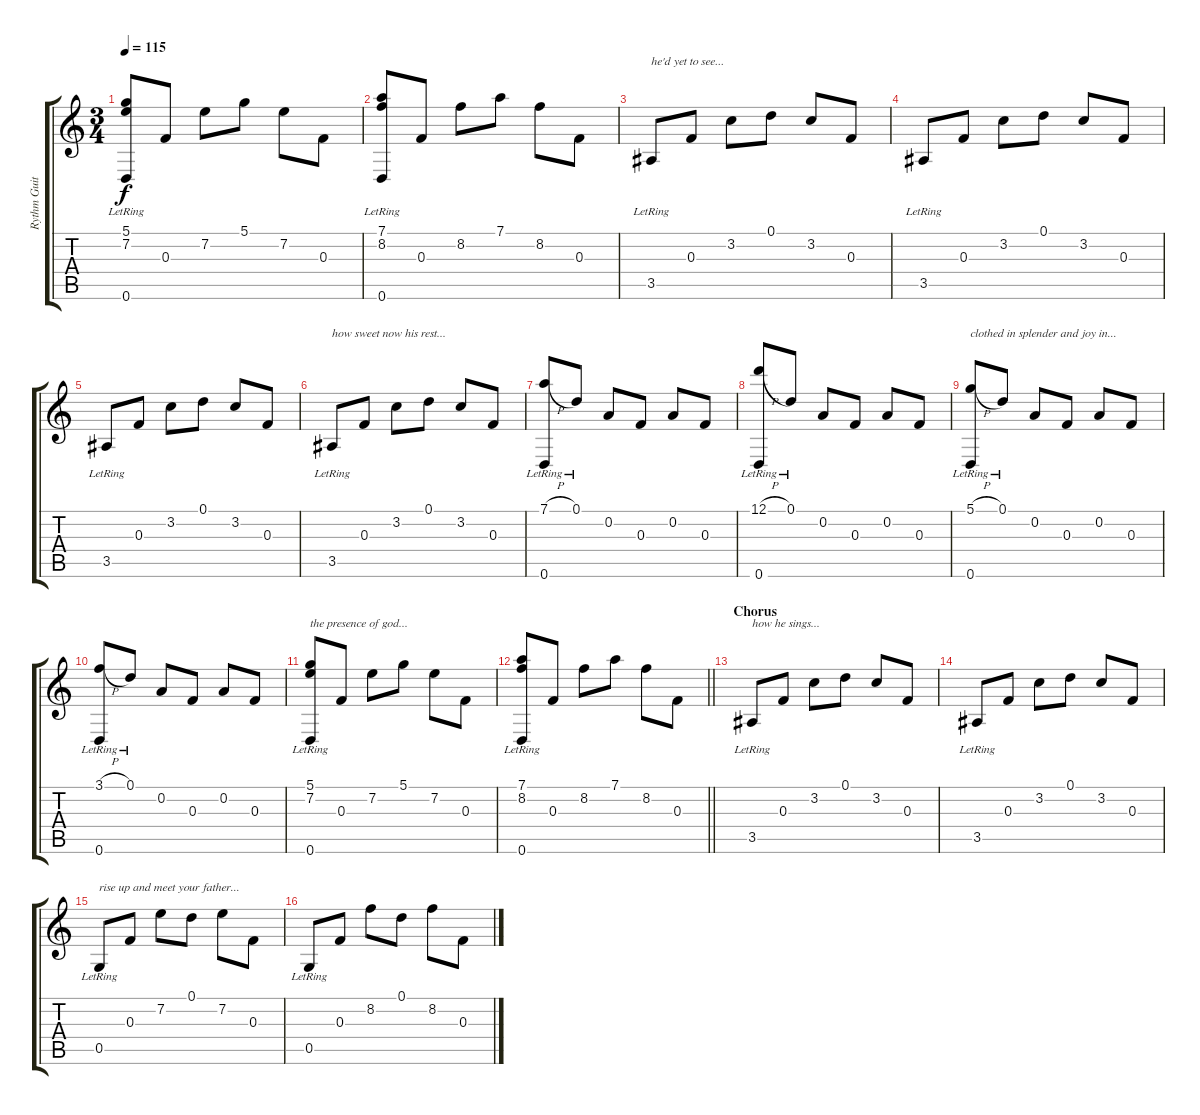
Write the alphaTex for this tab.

\track ("Rythm Guitar" "Rythm Guit") {instrument acousticguitarnylon}
\staff {score tabs}
\tuning (D4 A3 F3 C3 G2 D2) {hide}
\ts (3 4)
\tempo 115
\clef g2
\ks c
(5.1 7.2 0.6{lr}).8{dy f} 0.3.8 7.2.8 5.1.8 7.2.8 0.3.8 |
(7.1 8.2 0.6{lr}).8 0.3.8 8.2.8 7.1.8 8.2.8 0.3.8 |
3.5{lr}.8{txt "he'd yet to see..."} 0.3.8 3.2.8 0.1.8 3.2.8 0.3.8 |
3.5{lr}.8 0.3.8 3.2.8 0.1.8 3.2.8 0.3.8 |
3.5{lr}.8 0.3.8 3.2.8 0.1.8 3.2.8 0.3.8 |
3.5{lr}.8{txt "how sweet now his rest..."} 0.3.8 3.2.8 0.1.8 3.2.8 0.3.8 |
(7.1{h} 0.6{lr}).8 0.1{lr}.8 0.2.8 0.3.8 0.2.8 0.3.8 |
(12.1{h} 0.6{lr}).8 0.1{lr}.8 0.2.8 0.3.8 0.2.8 0.3.8 |
(5.1{h} 0.6{lr}).8{txt "clothed in splender and joy in..."} 0.1{lr}.8 0.2.8 0.3.8 0.2.8 0.3.8 |
(3.1{h} 0.6{lr}).8 0.1{lr}.8 0.2.8 0.3.8 0.2.8 0.3.8 |
(5.1 7.2 0.6{lr}).8{txt "the presence of god..."} 0.3.8 7.2.8 5.1.8 7.2.8 0.3.8 |
\barLineRight lightlight
(7.1 8.2 0.6{lr}).8 0.3.8 8.2.8 7.1.8 8.2.8 0.3.8 |
\section ("" "Chorus")
3.5{lr}.8{txt "how he sings..."} 0.3.8 3.2.8 0.1.8 3.2.8 0.3.8 |
3.5{lr}.8 0.3.8 3.2.8 0.1.8 3.2.8 0.3.8 |
0.5{lr}.8{txt "rise up and meet your father..."} 0.3.8 7.2.8 0.1.8 7.2.8 0.3.8 |
0.5{lr}.8 0.3.8 8.2.8 0.1.8 8.2.8 0.3.8
